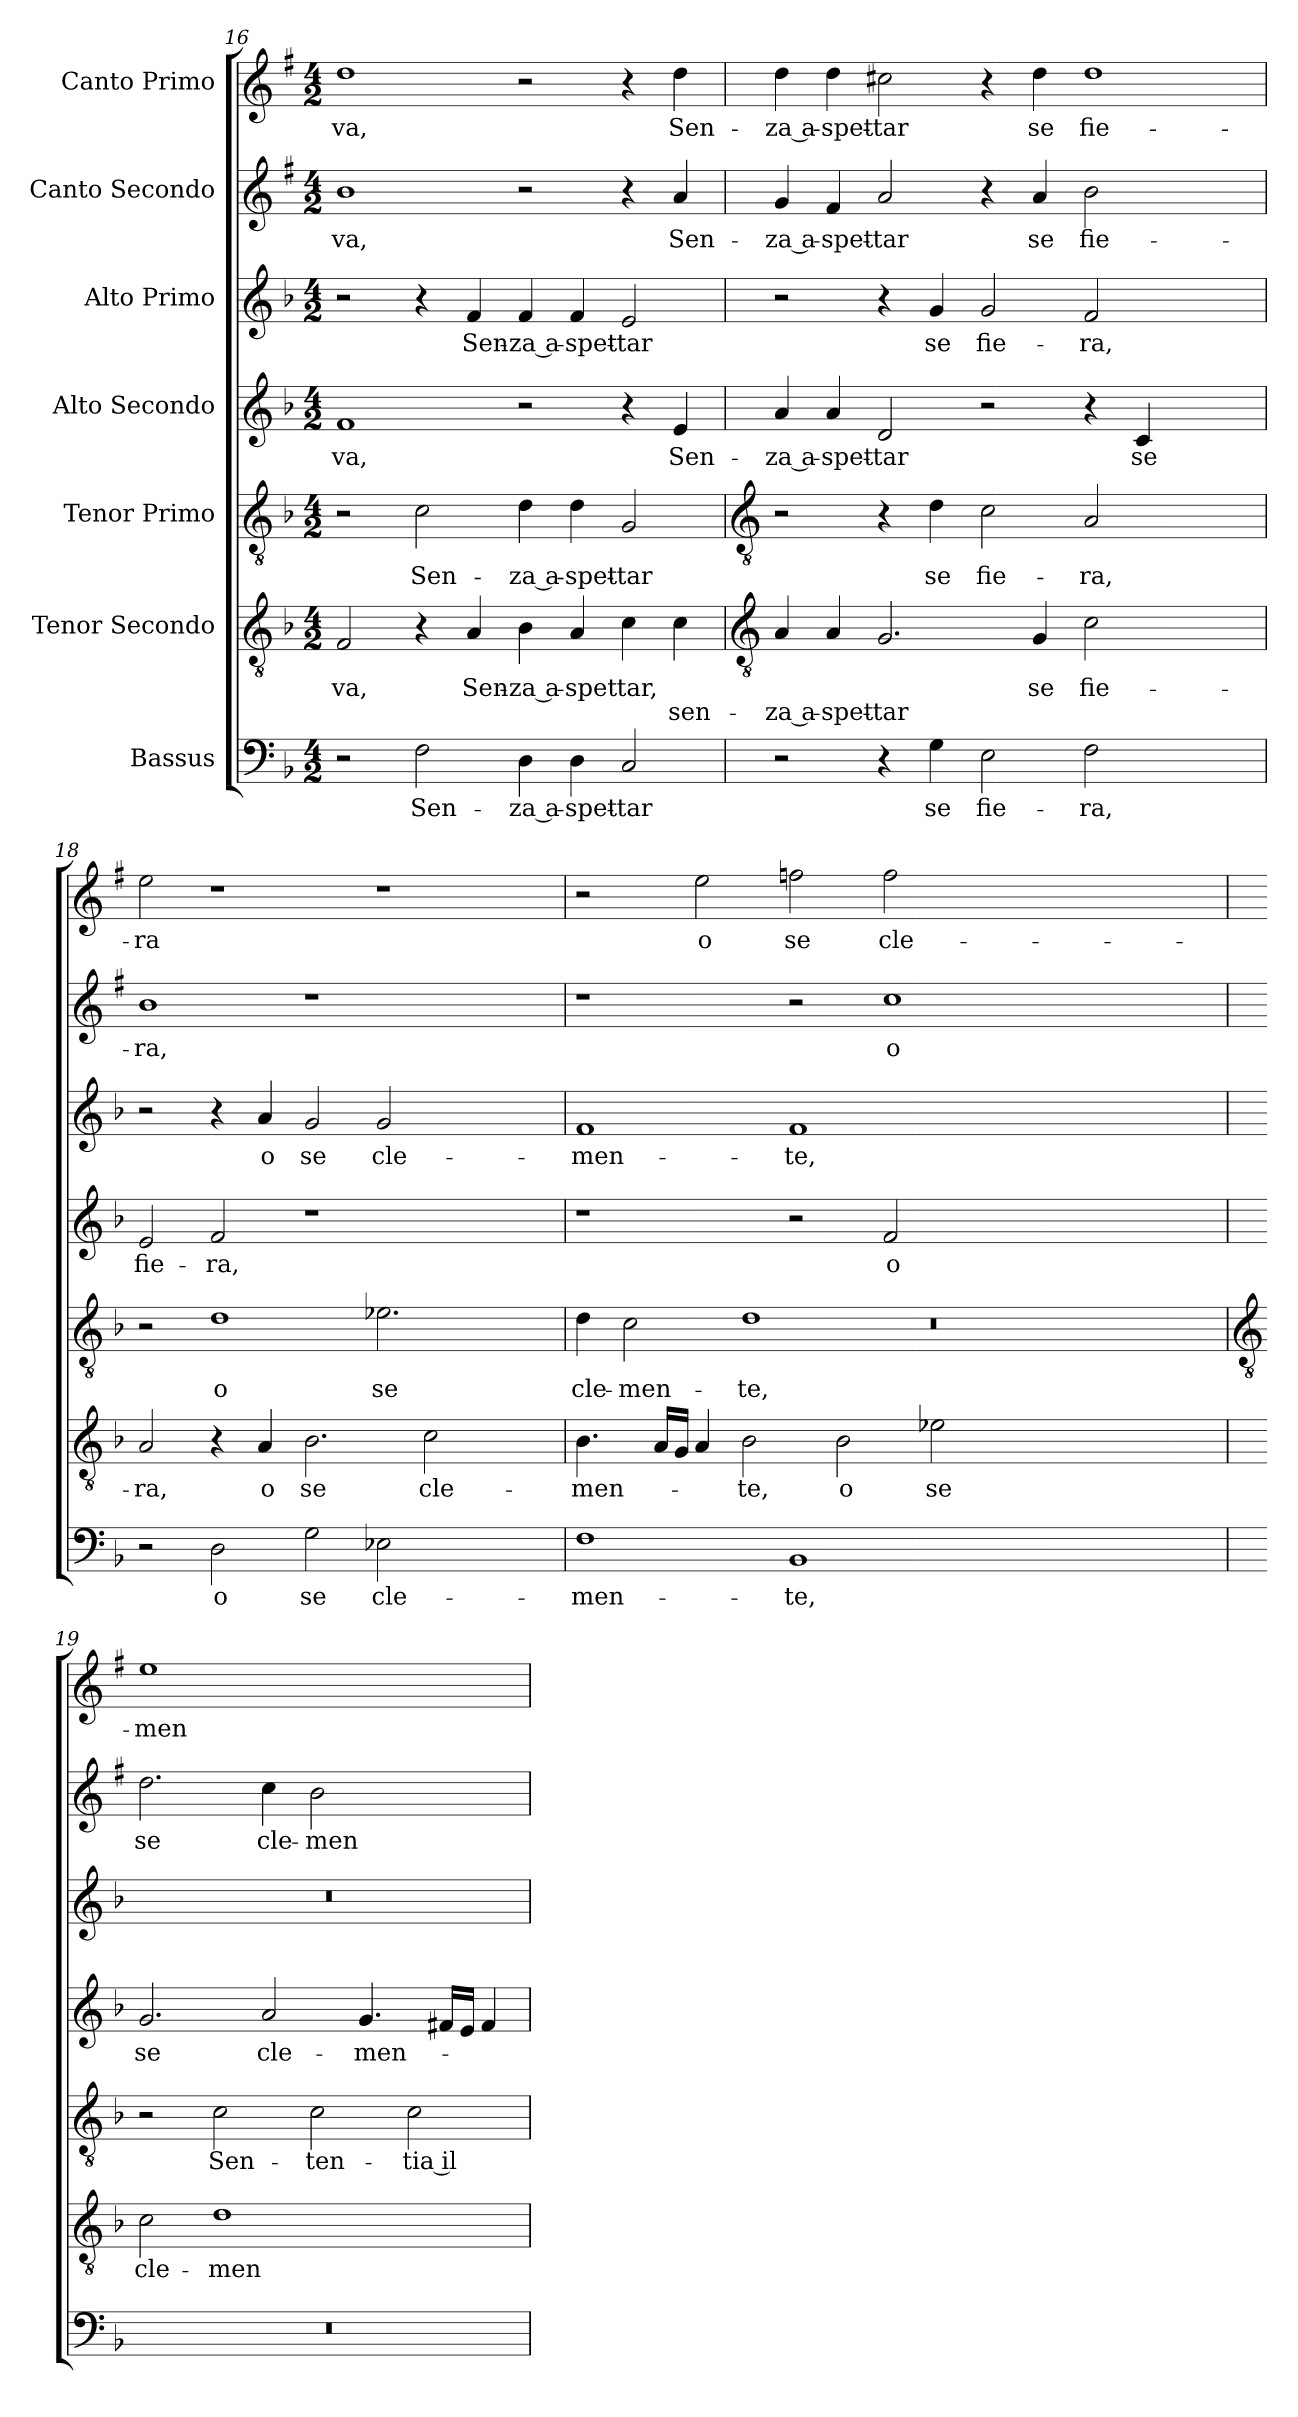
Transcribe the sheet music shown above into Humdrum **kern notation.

**kern	**text	**kern	**text	**text	**kern	**text	**kern	**text	**kern	**text	**kern	**text	**kern	**text
*part7	*part7	*part6	*part6	*part6	*part5	*part5	*part4	*part4	*part3	*part3	*part2	*part2	*part1	*part1
*staff7	*staff7	*staff6	*staff6	*staff6	*staff5	*staff5	*staff4	*staff4	*staff3	*staff3	*staff2	*staff2	*staff1	*staff1
*I"Bassus	*	*I"Tenor Secondo	*	*	*I"Tenor Primo	*	*I"Alto Secondo	*	*I"Alto Primo	*	*I"Canto Secondo	*	*I"Canto Primo	*
*clefF4	*	*clefGv2	*	*	*clefGv2	*	*clefG2	*	*clefG2	*	*clefG2	*	*clefG2	*
*	*	*	*	*	*	*	*	*	*	*	*ITrd1c2	*	*ITrd1c2	*
*k[b-]	*	*k[b-]	*	*	*k[b-]	*	*k[b-]	*	*k[b-]	*	*k[b-]	*	*k[b-]	*
*F:	*	*F:	*	*	*F:	*	*F:	*	*F:	*	*F:	*	*F:	*
*M4/2	*	*M4/2	*	*	*M4/2	*	*M4/2	*	*M4/2	*	*M4/2	*	*M4/2	*
=16	=16	=16	=16	=16	=16	=16	=16	=16	=16	=16	=16	=16	=16	=16
!	!	!	!LO:LY:b	!	!	!	!	!LO:LY:b	!	!	!	!LO:LY:b	!	!LO:LY:b
2r	.	2F	-va,	.	2r	.	1f	-va,	2r	.	1a	-va,	1cc	-va,
!	!LO:LY:b	!	!	!	!	!LO:LY:b	!	!	!	!	!	!	!	!
2F	Sen-	4r	.	.	2c	Sen-	.	.	4r	.	.	.	.	.
!	!	!	!LO:LY:b	!	!	!	!	!	!	!LO:LY:b	!	!	!	!
.	.	4A	Sen-	.	.	.	.	.	4f	Sen-	.	.	.	.
!	!LO:LY:b	!	!LO:LY:b	!	!	!LO:LY:b	!	!	!	!LO:LY:b	!	!	!	!
4D	-za a-	4B-	-za a-	.	4d	-za a-	2r	.	4f	-za a-	2r	.	2r	.
!	!LO:LY:b	!	!LO:LY:b	!	!	!LO:LY:b	!	!	!	!LO:LY:b	!	!	!	!
4D	-spet-	4A	-spet	.	4d	-spet-	.	.	4f	-spet-	.	.	.	.
!	!LO:LY:b	!	!LO:LY:b	!	!	!LO:LY:b	!	!	!	!LO:LY:b	!	!	!	!
2C	-tar	4c	tar,	.	2G	-tar	4r	.	2e	-tar	4r	.	4r	.
!	!	!	!	!LO:LY:b	!	!	!	!LO:LY:b	!	!	!	!LO:LY:b	!	!LO:LY:b
.	.	4c	.	sen-	.	.	4e	Sen-	.	.	4g	Sen-	4cc	Sen-
!!LO:LB:g=z
=17	=17	=17	=17	=17	=17	=17	=17	=17	=17	=17	=17	=17	=17	=17
*	*	*clefGv2	*	*	*clefGv2	*	*	*	*	*	*	*	*	*
!	!	!	!	!LO:LY:b	!	!	!	!LO:LY:b	!	!	!	!LO:LY:b	!	!LO:LY:b
2r	.	4A	.	-za a-	2r	.	4a	-za a-	2r	.	4f	-za a-	4cc	-za a-
!	!	!	!	!LO:LY:b	!	!	!	!LO:LY:b	!	!	!	!LO:LY:b	!	!LO:LY:b
.	.	4A	.	-spet-	.	.	4a	-spet-	.	.	4e	-spet-	4cc	-spet-
!	!	!	!	!LO:LY:b	!	!	!	!LO:LY:b	!	!	!	!LO:LY:b	!	!LO:LY:b
4r	.	2.G	.	-tar	4r	.	2d	-tar	4r	.	2g	-tar	2bn	-tar
!	!LO:LY:b	!	!	!	!	!LO:LY:b	!	!	!	!LO:LY:b	!	!	!	!
4G	se	.	.	.	4d	se	.	.	4g	se	.	.	.	.
!	!LO:LY:b	!	!	!	!	!LO:LY:b	!	!	!	!LO:LY:b	!	!	!	!
2E	fie-	.	.	.	2c	fie-	2r	.	2g	fie-	4r	.	4r	.
!	!	!	!LO:LY:b	!	!	!	!	!	!	!	!	!LO:LY:b	!	!LO:LY:b
.	.	4G	se	.	.	.	.	.	.	.	4g	se	4cc	se
!	!LO:LY:b	!	!LO:LY:b	!	!	!LO:LY:b	!	!	!	!LO:LY:b	!	!LO:LY:b	!	!LO:LY:b
2F	-ra,	2c	fie-	.	2A	-ra,	4r	.	2f	-ra,	2a	fie-	1cc	fie-
!	!	!	!	!	!	!	!	!LO:LY:b	!	!	!	!	!	!
.	.	.	.	.	.	.	4c	se	.	.	.	.	.	.
2ryy	.	2ryy	.	.	2ryy	.	2ryy	.	2ryy	.	2ryy	.	.	.
=18A	=18A	=18A	=18A	=18A	=18A	=18A	=18A	=18A	=18A	=18A	=18A	=18A	=18A	=18A
!	!	!	!LO:LY:b	!	!	!	!	!LO:LY:b	!	!	!	!LO:LY:b	!	!LO:LY:b
2r	.	2A	-ra,	.	2r	.	2e	fie-	2r	.	1a	-ra,	2dd	-ra
!	!LO:LY:b	!	!	!	!	!LO:LY:b	!	!LO:LY:b	!	!	!	!	!	!
2D	o	4r	.	.	1d	o	2f	-ra,	4r	.	.	.	1r	.
!	!	!	!LO:LY:b	!	!	!	!	!	!	!LO:LY:b	!	!	!	!
.	.	4A	o	.	.	.	.	.	4a	o	.	.	.	.
!	!LO:LY:b	!	!LO:LY:b	!	!	!	!	!	!	!LO:LY:b	!	!	!	!
2G	se	2.B-	se	.	.	.	1r	.	2g	se	1r	.	.	.
!	!LO:LY:b	!	!	!	!	!LO:LY:b	!	!	!	!LO:LY:b	!	!	!	!
2E-X	cle-	.	.	.	2.e-X	se	.	.	2g	cle-	.	.	1r	.
!	!	!	!LO:LY:b	!	!	!	!	!	!	!	!	!	!	!
.	.	2c	cle-	.	.	.	.	.	.	.	.	.	.	.
2ryy	.	.	.	.	.	.	2ryy	.	2ryy	.	2ryy	.	.	.
.	.	4ryy	.	.	4ryy	.	.	.	.	.	.	.	.	.
=19A	=19A	=19A	=19A	=19A	=19A	=19A	=19A	=19A	=19A	=19A	=19A	=19A	=19A	=19A
!	!LO:LY:b	!	!LO:LY:b	!	!	!LO:LY:b	!	!	!	!LO:LY:b	!	!	!	!
1F	-men-	4.B-	-men-	.	4d	cle-	1r	.	1f	-men-	1r	.	2r	.
!	!	!	!	!	!	!LO:LY:b	!	!	!	!	!	!	!	!
.	.	.	.	.	2c	-men-	.	.	.	.	.	.	.	.
.	.	16ALL	.	.	.	.	.	.	.	.	.	.	.	.
.	.	16GJJ	.	.	.	.	.	.	.	.	.	.	.	.
!	!	!	!	!	!	!	!	!	!	!	!	!	!	!LO:LY:b
.	.	4A	.	.	.	.	.	.	.	.	.	.	2dd	o
!	!	!	!LO:LY:b	!	!	!LO:LY:b	!	!	!	!	!	!	!	!
.	.	2B-	-te,	.	1d	-te,	.	.	.	.	.	.	.	.
!	!LO:LY:b	!	!	!	!	!	!	!	!	!LO:LY:b	!	!	!	!LO:LY:b
1BB-	-te,	.	.	.	.	.	2r	.	1f	-te,	2r	.	2ee-X	se
!	!	!	!LO:LY:b	!	!	!	!	!	!	!	!	!	!	!
.	.	2B-	o	.	.	.	.	.	.	.	.	.	.	.
!	!	!	!	!	!	!	!	!LO:LY:b	!	!	!	!LO:LY:b	!	!LO:LY:b
.	.	.	.	.	.	.	2f	o	.	.	1b-	o	2ee-	cle-
!	!	!	!LO:LY:b	!	!	!	!	!	!	!	!	!	!	!
.	.	2e-	se	.	0r	.	.	.	.	.	.	.	.	.
1..ryy	.	.	.	.	.	.	1..ryy	.	1..ryy	.	.	.	1..ryy	.
.	.	1.ryy	.	.	.	.	.	.	.	.	.	.	.	.
.	.	.	.	.	.	.	.	.	.	.	1ryy	.	.	.
.	.	.	.	.	.	.	.	.	.	.	4ryy	.	.	.
!!LO:LB:g=z
=19B	=19B	=19B	=19B	=19B	=19B	=19B	=19B	=19B	=19B	=19B	=19B	=19B	=19B	=19B
*	*	*	*	*	*clefGv2	*	*	*	*	*	*	*	*	*
!	!	!	!LO:LY:b	!	!	!	!	!LO:LY:b	!	!	!	!LO:LY:b	!	!LO:LY:b
0r	.	2c	cle-	.	2r	.	2.g	se	0r	.	2.cc	se	1dd	-men-
!	!	!	!LO:LY:b	!	!	!LO:LY:b	!	!	!	!	!	!	!	!
.	.	1d	-men-	.	2c	Sen-	.	.	.	.	.	.	.	.
!	!	!	!	!	!	!	!	!LO:LY:b	!	!	!	!LO:LY:b	!	!
.	.	.	.	.	.	.	2a	cle-	.	.	4b-	cle-	.	.
!	!	!	!	!	!	!LO:LY:b	!	!	!	!	!	!LO:LY:b	!	!
.	.	.	.	.	2c	-ten-	.	.	.	.	2a	-men-	1ryy	.
!	!	!	!	!	!	!	!	!LO:LY:b	!	!	!	!	!	!
.	.	.	.	.	.	.	4.g	-men-	.	.	.	.	.	.
!	!	!	!	!	!	!LO:LY:b	!	!	!	!	!	!	!	!
.	.	2ryy	.	.	2c	-tia il	.	.	.	.	2ryy	.	.	.
.	.	.	.	.	.	.	16f#LL	.	.	.	.	.	.	.
.	.	.	.	.	.	.	16eJJ	.	.	.	.	.	.	.
.	.	.	.	.	.	.	4f#	.	.	.	.	.	.	.
=	=	=	=	=	=	=	=	=	=	=	=	=	=	=
*-	*-	*-	*-	*-	*-	*-	*-	*-	*-	*-	*-	*-	*-	*-
